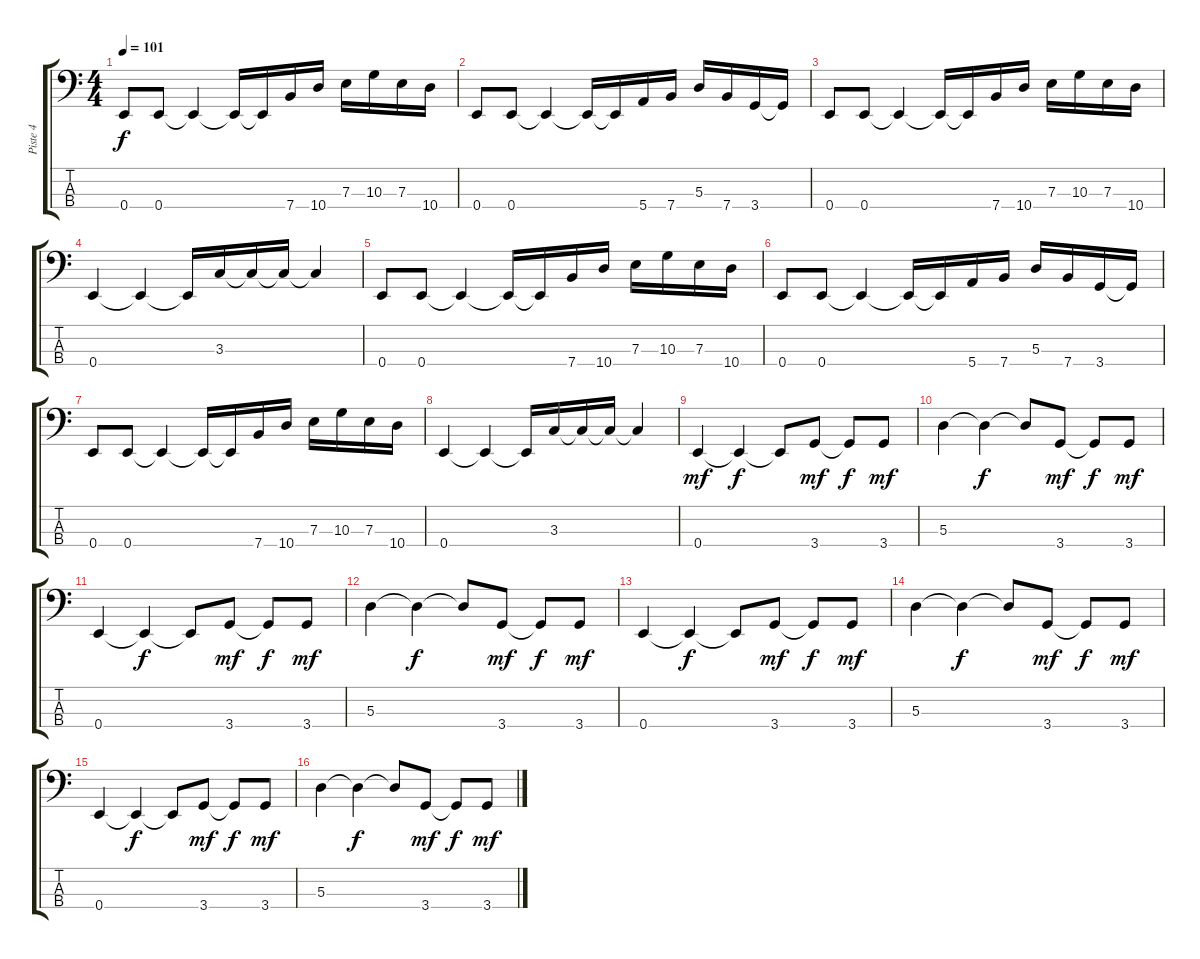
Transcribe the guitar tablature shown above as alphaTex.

\track ("Piste 4" "Piste 4") {instrument electricbasspick}
\staff {score tabs}
\tuning (G2 D2 A1 E1) {hide}
\ts (4 4)
\tempo 101
\clef f4
\ks c
0.4.8{dy f volume 11} 0.4.8 0.4{t}.4 0.4{t}.16 0.4{t}.16 7.4.16 10.4.16 7.3.16 10.3.16 7.3.16 10.4.16 |
0.4.8 0.4.8 0.4{t}.4 0.4{t}.16 0.4{t}.16 5.4.16 7.4.16 5.3.16 7.4.16 3.4.16 3.4{t}.16 |
0.4.8 0.4.8 0.4{t}.4 0.4{t}.16 0.4{t}.16 7.4.16 10.4.16 7.3.16 10.3.16 7.3.16 10.4.16 |
0.4.4 0.4{t}.4 0.4{t}.16 3.3.16 3.3{t}.16 3.3{t}.16 3.3{t}.4 |
0.4.8 0.4.8 0.4{t}.4 0.4{t}.16 0.4{t}.16 7.4.16 10.4.16 7.3.16 10.3.16 7.3.16 10.4.16 |
0.4.8 0.4.8 0.4{t}.4 0.4{t}.16 0.4{t}.16 5.4.16 7.4.16 5.3.16 7.4.16 3.4.16 3.4{t}.16 |
0.4.8 0.4.8 0.4{t}.4 0.4{t}.16 0.4{t}.16 7.4.16 10.4.16 7.3.16 10.3.16 7.3.16 10.4.16 |
0.4.4 0.4{t}.4 0.4{t}.16 3.3.16 3.3{t}.16 3.3{t}.16 3.3{t}.4 |
0.4.4{dy mf} 0.4{t}.4{dy f} 0.4{t}.8 3.4.8{dy mf} 3.4{t}.8{dy f} 3.4.8{dy mf} |
5.3.4 5.3{t}.4{dy f} 5.3{t}.8 3.4.8{dy mf} 3.4{t}.8{dy f} 3.4.8{dy mf} |
0.4.4 0.4{t}.4{dy f} 0.4{t}.8 3.4.8{dy mf} 3.4{t}.8{dy f} 3.4.8{dy mf} |
5.3.4 5.3{t}.4{dy f} 5.3{t}.8 3.4.8{dy mf} 3.4{t}.8{dy f} 3.4.8{dy mf} |
0.4.4 0.4{t}.4{dy f} 0.4{t}.8 3.4.8{dy mf} 3.4{t}.8{dy f} 3.4.8{dy mf} |
5.3.4 5.3{t}.4{dy f} 5.3{t}.8 3.4.8{dy mf} 3.4{t}.8{dy f} 3.4.8{dy mf} |
0.4.4 0.4{t}.4{dy f} 0.4{t}.8 3.4.8{dy mf} 3.4{t}.8{dy f} 3.4.8{dy mf} |
5.3.4 5.3{t}.4{dy f} 5.3{t}.8 3.4.8{dy mf} 3.4{t}.8{dy f} 3.4.8{dy mf}
